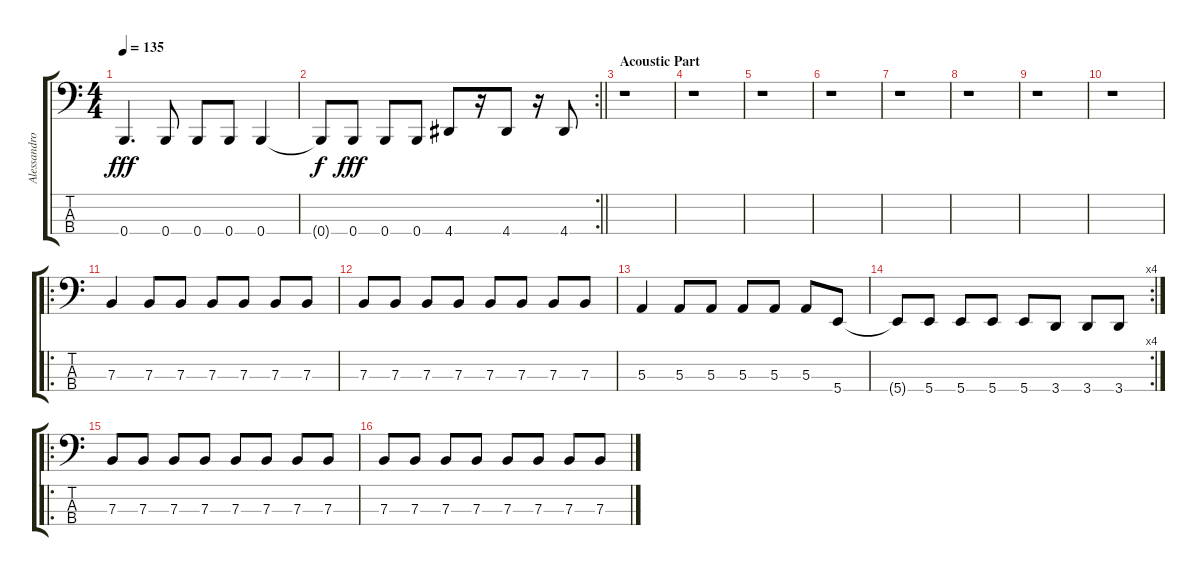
\track ("Alessandro Comerio (Bass)" "Alessandro") {instrument electricbasspick}
\staff {score tabs}
\tuning (D2 A1 E1 B0) {hide}
\ts (4 4)
\tempo 135
\clef f4
\ks c
0.4.4{d dy fff} 0.4.8 0.4.8 0.4.8 0.4.4 |
\rc 2
\barLineRight lightlight
0.4{t}.8{dy f} 0.4.8{dy fff} 0.4.8 0.4.8 4.4.8 r.16 4.4.8 r.16 4.4.8 |
\section ("" "Acoustic Part")
r.1 |
r.1 |
r.1 |
r.1 |
r.1 |
r.1 |
r.1 |
r.1 |
\ro
7.3.4 7.3.8 7.3.8 7.3.8 7.3.8 7.3.8 7.3.8 |
7.3.8 7.3.8 7.3.8 7.3.8 7.3.8 7.3.8 7.3.8 7.3.8 |
5.3.4 5.3.8 5.3.8 5.3.8 5.3.8 5.3.8 5.4.8 |
\rc 4
5.4{t}.8 5.4.8 5.4.8 5.4.8 5.4.8 3.4.8 3.4.8 3.4.8 |
\ro
7.3.8 7.3.8 7.3.8 7.3.8 7.3.8 7.3.8 7.3.8 7.3.8 |
7.3.8 7.3.8 7.3.8 7.3.8 7.3.8 7.3.8 7.3.8 7.3.8
